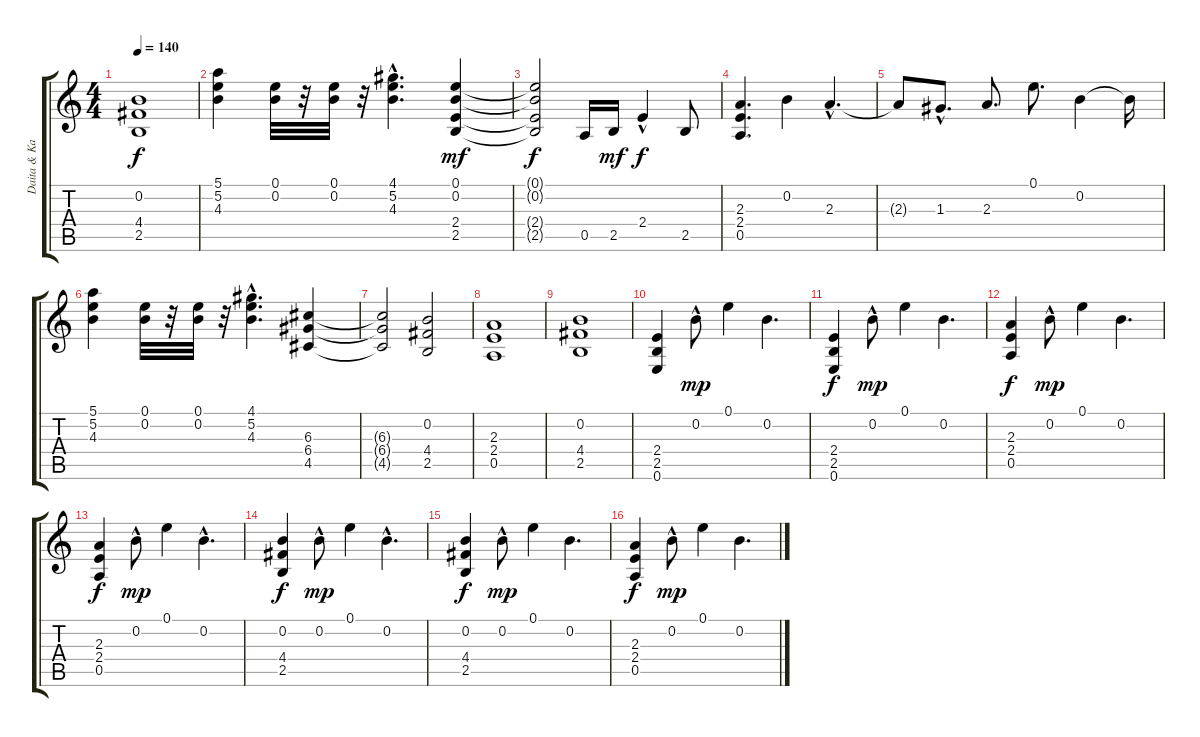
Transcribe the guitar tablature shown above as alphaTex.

\track ("Daita & Kazuma" "Daita & Ka") {instrument distortionguitar}
\staff {score tabs}
\tuning (E4 B3 G3 D3 A2 E2) {hide}
\ts (4 4)
\tempo 140
\clef g2
\ks c
(0.2 4.4 2.5).1{dy f} |
(5.1 5.2 4.3).4 (0.1 0.2).32 r.32 (0.1 0.2).32 r.32 (4.1{hac} 5.2{hac} 4.3{hac}).4{d} (0.1 0.2 2.4 2.5).4{dy mf} |
(0.1{t} 0.2{t} 2.4{t} 2.5{t}).2{dy f} 0.5.16 2.5.16{dy mf} 2.4{hac}.4{dy f} 2.5.8 |
(2.3 2.4 0.5).4{d} 0.2.4 2.3{hac}.4{d} |
2.3{t}.8 1.3{hac}.8{d} 2.3.8{d} 0.1.8{d} 0.2.4 0.2{t}.16 |
(5.1 5.2 4.3).4 (0.1 0.2).32 r.32 (0.1 0.2).32 r.32 (4.1{hac} 5.2{hac} 4.3{hac}).4{d} (6.3 6.4 4.5).4 |
(6.3{t} 6.4{t} 4.5{t}).2 (0.2 4.4 2.5).2 |
(2.3 2.4 0.5).1 |
(0.2 4.4 2.5).1 |
(2.4 2.5 0.6).4 0.2{hac}.8{dy mp} 0.1.4 0.2.4{d} |
(2.4 2.5 0.6).4{dy f} 0.2{hac}.8{dy mp} 0.1.4 0.2.4{d} |
(2.3 2.4 0.5).4{dy f} 0.2{hac}.8{dy mp} 0.1.4 0.2.4{d} |
(2.3 2.4 0.5).4{dy f} 0.2{hac}.8{dy mp} 0.1.4 0.2{hac}.4{d} |
(0.2 4.4 2.5).4{dy f} 0.2{hac}.8{dy mp} 0.1.4 0.2{hac}.4{d} |
(0.2 4.4 2.5).4{dy f} 0.2{hac}.8{dy mp} 0.1.4 0.2.4{d} |
(2.3 2.4 0.5).4{dy f} 0.2{hac}.8{dy mp} 0.1.4 0.2.4{d}
